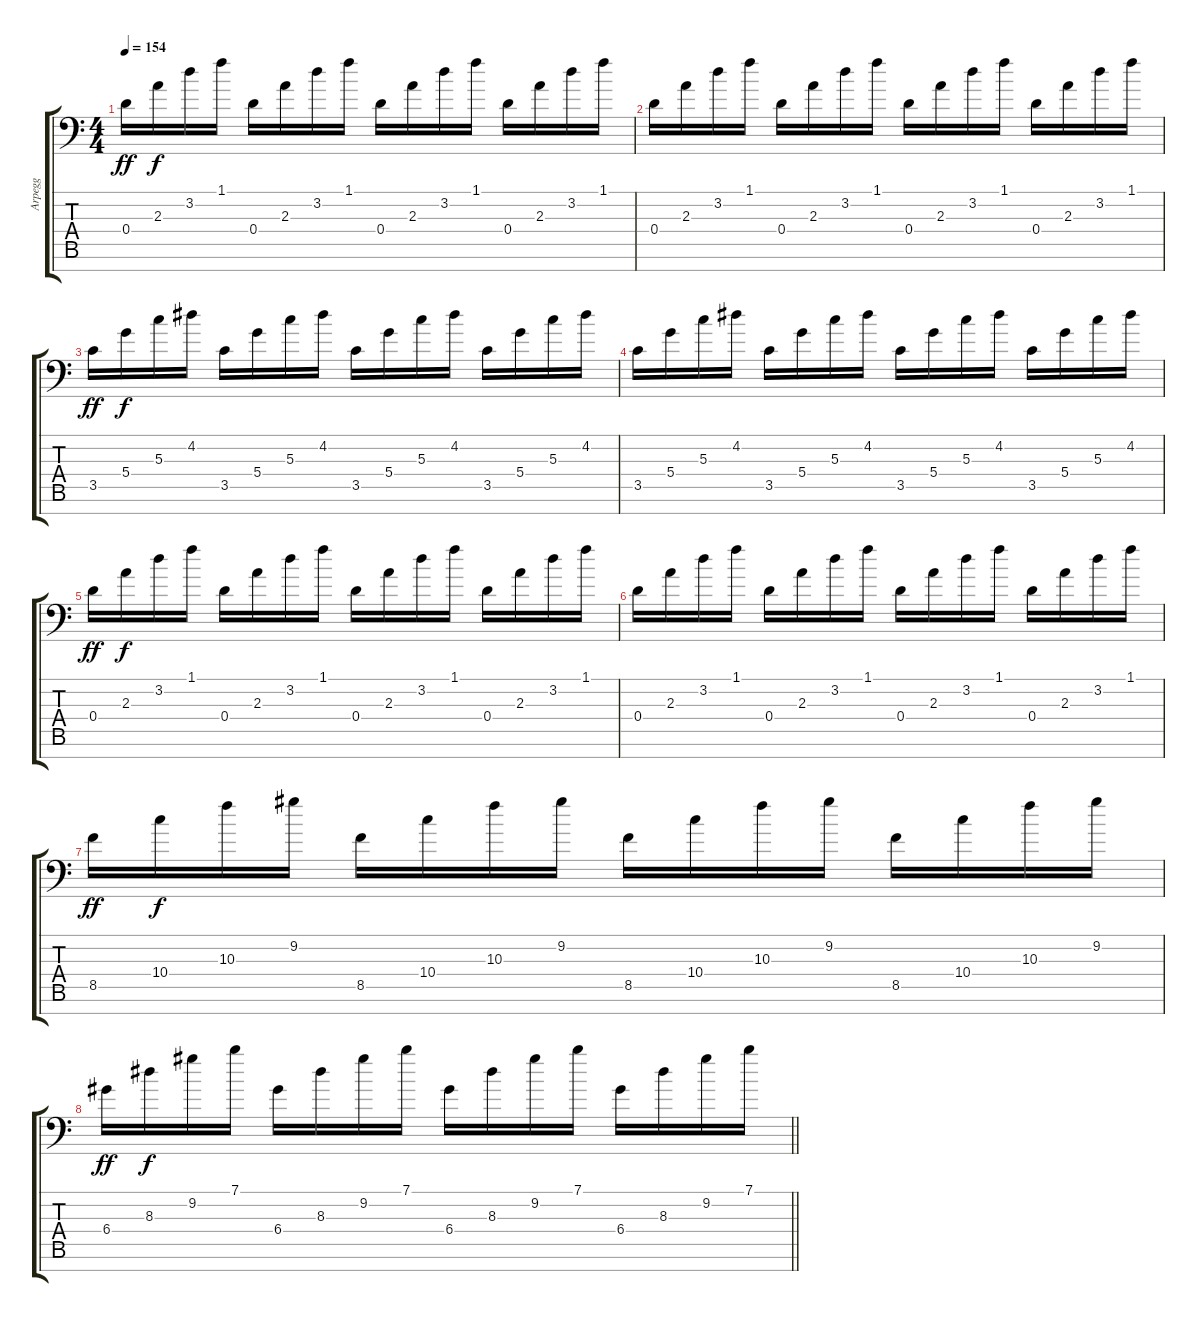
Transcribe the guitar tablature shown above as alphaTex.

\track ("Arpegg" "Arpegg") {instrument synthbass2}
\staff {score tabs}
\tuning (E4 B3 G3 D3 A2 E2 C-1) {hide}
\ts (4 4)
\tempo 154
\clef f4
\ks c
0.4.16{dy ff} 2.3.16{dy f} 3.2.16 1.1.16 0.4.16 2.3.16 3.2.16 1.1.16 0.4.16 2.3.16 3.2.16 1.1.16 0.4.16 2.3.16 3.2.16 1.1.16 |
0.4.16 2.3.16 3.2.16 1.1.16 0.4.16 2.3.16 3.2.16 1.1.16 0.4.16 2.3.16 3.2.16 1.1.16 0.4.16 2.3.16 3.2.16 1.1.16 |
3.5.16{dy ff} 5.4.16{dy f} 5.3.16 4.2.16 3.5.16 5.4.16 5.3.16 4.2.16 3.5.16 5.4.16 5.3.16 4.2.16 3.5.16 5.4.16 5.3.16 4.2.16 |
3.5.16 5.4.16 5.3.16 4.2.16 3.5.16 5.4.16 5.3.16 4.2.16 3.5.16 5.4.16 5.3.16 4.2.16 3.5.16 5.4.16 5.3.16 4.2.16 |
0.4.16{dy ff} 2.3.16{dy f} 3.2.16 1.1.16 0.4.16 2.3.16 3.2.16 1.1.16 0.4.16 2.3.16 3.2.16 1.1.16 0.4.16 2.3.16 3.2.16 1.1.16 |
0.4.16 2.3.16 3.2.16 1.1.16 0.4.16 2.3.16 3.2.16 1.1.16 0.4.16 2.3.16 3.2.16 1.1.16 0.4.16 2.3.16 3.2.16 1.1.16 |
8.5.16{dy ff} 10.4.16{dy f} 10.3.16 9.2.16 8.5.16 10.4.16 10.3.16 9.2.16 8.5.16 10.4.16 10.3.16 9.2.16 8.5.16 10.4.16 10.3.16 9.2.16 |
\barLineRight lightlight
6.4.16{dy ff} 8.3.16{dy f} 9.2.16 7.1.16 6.4.16 8.3.16 9.2.16 7.1.16 6.4.16 8.3.16 9.2.16 7.1.16 6.4.16 8.3.16 9.2.16 7.1.16
